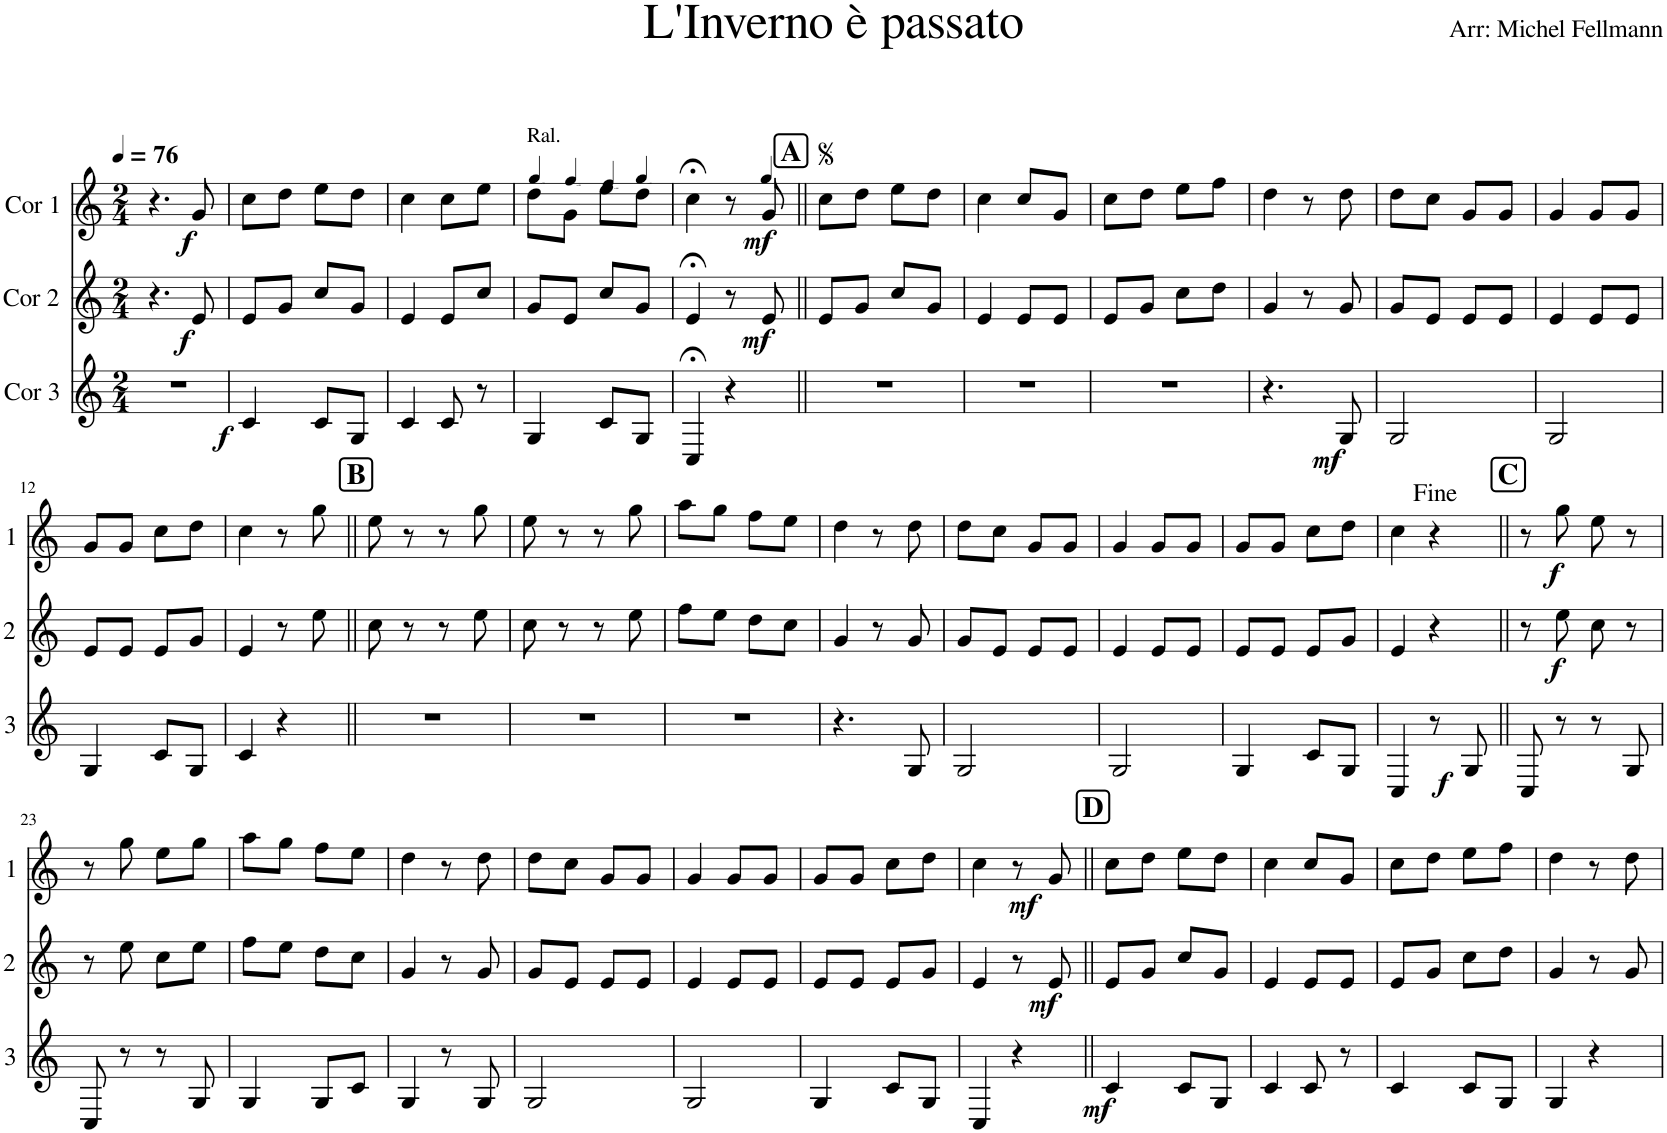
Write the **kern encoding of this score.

**kern	**dynam	**kern	**dynam	**kern	**dynam
*part3	*part3	*part2	*part2	*part1	*part1
*staff3	*staff3	*staff2	*staff2	*staff1	*staff1
*I"Cor 3	*	*I"Cor 2	*	*I"Cor 1	*
*clefG2	*	*clefG2	*	*clefG2	*
*Trd4c7	*	*Trd4c7	*	*Trd4c7	*
*k[]	*	*k[]	*	*k[]	*
*M2/4	*	*M2/4	*	*M2/4	*
*MM76	*	*MM76	*	*MM76	*
=1	=1	=1	=1	=1	=1
!	!LO:DY:b	!	!	!	!
2r	f	4.r	.	4.r	.
!	!	!	!LO:DY:b	!	!LO:DY:b
.	.	8e/	f	8g/	f
=2	=2	=2	=2	=2	=2
4c/	.	8e/L	.	8cc\L	.
.	.	8g/J	.	8dd\J	.
8c/L	.	8cc/L	.	8ee\L	.
8G/J	.	8g/J	.	8dd\J	.
=3	=3	=3	=3	=3	=3
4c/	.	4e/	.	4cc\	.
8c/	.	8e/L	.	8cc\L	.
8r	.	8cc/J	.	8ee\J	.
=4	=4	=4	=4	=4	=4
*	*	*	*	*MM73	*
!	!	!	!	!LO:TX:a:t=Ral.	!
4G/	.	8g/L	.	8dd\L	.
*	*	*	*	*MM68	*
.	.	8e/J	.	8g\J	.
*	*	*	*	*MM64	*
8c/L	.	8cc/L	.	8ee\L	.
*	*	*	*	*MM60	*
8G/J	.	8g/J	.	8dd\J	.
=5	=5	=5	=5	=5	=5
4C;</	.	4e;</	.	4cc;<\	.
4r	.	8r	.	8r	.
*	*	*	*	*MM76	*
!	!	!	!LO:DY:b	!	!LO:DY:b
.	.	8e/	mf	8g/	mf
!!LO:REH:place=s1:a:B:cj:fs=14:t=A
=6||	=6||	=6||	=6||	=6||	=6||
2r	.	8e/L	.	8cc\L	.
.	.	8g/J	.	8dd\J	.
.	.	8cc/L	.	8ee\L	.
.	.	8g/J	.	8dd\J	.
=7	=7	=7	=7	=7	=7
2r	.	4e/	.	4cc\	.
.	.	8e/L	.	8cc/L	.
.	.	8e/J	.	8g/J	.
=8	=8	=8	=8	=8	=8
2r	.	8e/L	.	8cc\L	.
.	.	8g/J	.	8dd\J	.
.	.	8cc\L	.	8ee\L	.
.	.	8dd\J	.	8ff\J	.
=9	=9	=9	=9	=9	=9
4.r	.	4g/	.	4dd\	.
.	.	8r	.	8r	.
!	!LO:DY:b	!	!	!	!
8G/	mf	8g/	.	8dd\	.
=10	=10	=10	=10	=10	=10
2G/	.	8g/L	.	8dd\L	.
.	.	8e/J	.	8cc\J	.
.	.	8e/L	.	8g/L	.
.	.	8e/J	.	8g/J	.
=11	=11	=11	=11	=11	=11
2G/	.	4e/	.	4g/	.
.	.	8e/L	.	8g/L	.
.	.	8e/J	.	8g/J	.
!!LO:LB:g=z
=12	=12	=12	=12	=12	=12
4G/	.	8e/L	.	8g/L	.
.	.	8e/J	.	8g/J	.
8c/L	.	8e/L	.	8cc\L	.
8G/J	.	8g/J	.	8dd\J	.
=13	=13	=13	=13	=13	=13
4c/	.	4e/	.	4cc\	.
4r	.	8r	.	8r	.
.	.	8ee\	.	8gg\	.
!!LO:REH:place=s1:a:B:cj:fs=14:t=B
=14||	=14||	=14||	=14||	=14||	=14||
2r	.	8cc\	.	8ee\	.
.	.	8r	.	8r	.
.	.	8r	.	8r	.
.	.	8ee\	.	8gg\	.
=15	=15	=15	=15	=15	=15
2r	.	8cc\	.	8ee\	.
.	.	8r	.	8r	.
.	.	8r	.	8r	.
.	.	8ee\	.	8gg\	.
=16	=16	=16	=16	=16	=16
2r	.	8ff\L	.	8aa\L	.
.	.	8ee\J	.	8gg\J	.
.	.	8dd\L	.	8ff\L	.
.	.	8cc\J	.	8ee\J	.
=17	=17	=17	=17	=17	=17
4.r	.	4g/	.	4dd\	.
.	.	8r	.	8r	.
8G/	.	8g/	.	8dd\	.
=18	=18	=18	=18	=18	=18
2G/	.	8g/L	.	8dd\L	.
.	.	8e/J	.	8cc\J	.
.	.	8e/L	.	8g/L	.
.	.	8e/J	.	8g/J	.
=19	=19	=19	=19	=19	=19
2G/	.	4e/	.	4g/	.
.	.	8e/L	.	8g/L	.
.	.	8e/J	.	8g/J	.
=20	=20	=20	=20	=20	=20
4G/	.	8e/L	.	8g/L	.
.	.	8e/J	.	8g/J	.
8c/L	.	8e/L	.	8cc\L	.
8G/J	.	8g/J	.	8dd\J	.
=21	=21	=21	=21	=21	=21
4C/	.	4e/	.	4cc\	.
!	!LO:DY:b	!	!	!	!
8r	f	4r	.	4r	.
8G/	.	.	.	.	.
!!LO:REH:place=s1:a:B:cj:fs=14:t=C
=22||	=22||	=22||	=22||	=22||	=22||
8C/	.	8r	.	8r	.
!	!	!	!LO:DY:b	!	!LO:DY:b
8r	.	8ee\	f	8gg\	f
8r	.	8cc\	.	8ee\	.
8G/	.	8r	.	8r	.
!!LO:LB:g=z
=23	=23	=23	=23	=23	=23
8C/	.	8r	.	8r	.
8r	.	8ee\	.	8gg\	.
8r	.	8cc\L	.	8ee\L	.
8G/	.	8ee\J	.	8gg\J	.
=24	=24	=24	=24	=24	=24
4G/	.	8ff\L	.	8aa\L	.
.	.	8ee\J	.	8gg\J	.
8G/L	.	8dd\L	.	8ff\L	.
8c/J	.	8cc\J	.	8ee\J	.
=25	=25	=25	=25	=25	=25
4G/	.	4g/	.	4dd\	.
8r	.	8r	.	8r	.
8G/	.	8g/	.	8dd\	.
=26	=26	=26	=26	=26	=26
2G/	.	8g/L	.	8dd\L	.
.	.	8e/J	.	8cc\J	.
.	.	8e/L	.	8g/L	.
.	.	8e/J	.	8g/J	.
=27	=27	=27	=27	=27	=27
2G/	.	4e/	.	4g/	.
.	.	8e/L	.	8g/L	.
.	.	8e/J	.	8g/J	.
=28	=28	=28	=28	=28	=28
4G/	.	8e/L	.	8g/L	.
.	.	8e/J	.	8g/J	.
8c/L	.	8e/L	.	8cc\L	.
8G/J	.	8g/J	.	8dd\J	.
=29	=29	=29	=29	=29	=29
4C/	.	4e/	.	4cc\	.
!	!	!	!	!	!LO:DY:b
4r	.	8r	.	8r	mf
!	!	!	!LO:DY:b	!	!
.	.	8e/	mf	8g/	.
!!LO:REH:place=s1:a:B:cj:fs=14:t=D
=30||	=30||	=30||	=30||	=30||	=30||
!	!LO:DY:b	!	!	!	!
4c/	mf	8e/L	.	8cc\L	.
.	.	8g/J	.	8dd\J	.
8c/L	.	8cc/L	.	8ee\L	.
8G/J	.	8g/J	.	8dd\J	.
=31	=31	=31	=31	=31	=31
4c/	.	4e/	.	4cc\	.
8c/	.	8e/L	.	8cc/L	.
8r	.	8e/J	.	8g/J	.
=32	=32	=32	=32	=32	=32
4c/	.	8e/L	.	8cc\L	.
.	.	8g/J	.	8dd\J	.
8c/L	.	8cc\L	.	8ee\L	.
8G/J	.	8dd\J	.	8ff\J	.
=33	=33	=33	=33	=33	=33
4G/	.	4g/	.	4dd\	.
4r	.	8r	.	8r	.
.	.	8g/	.	8dd\	.
=	=	=	=	=	=
*-	*-	*-	*-	*-	*-
